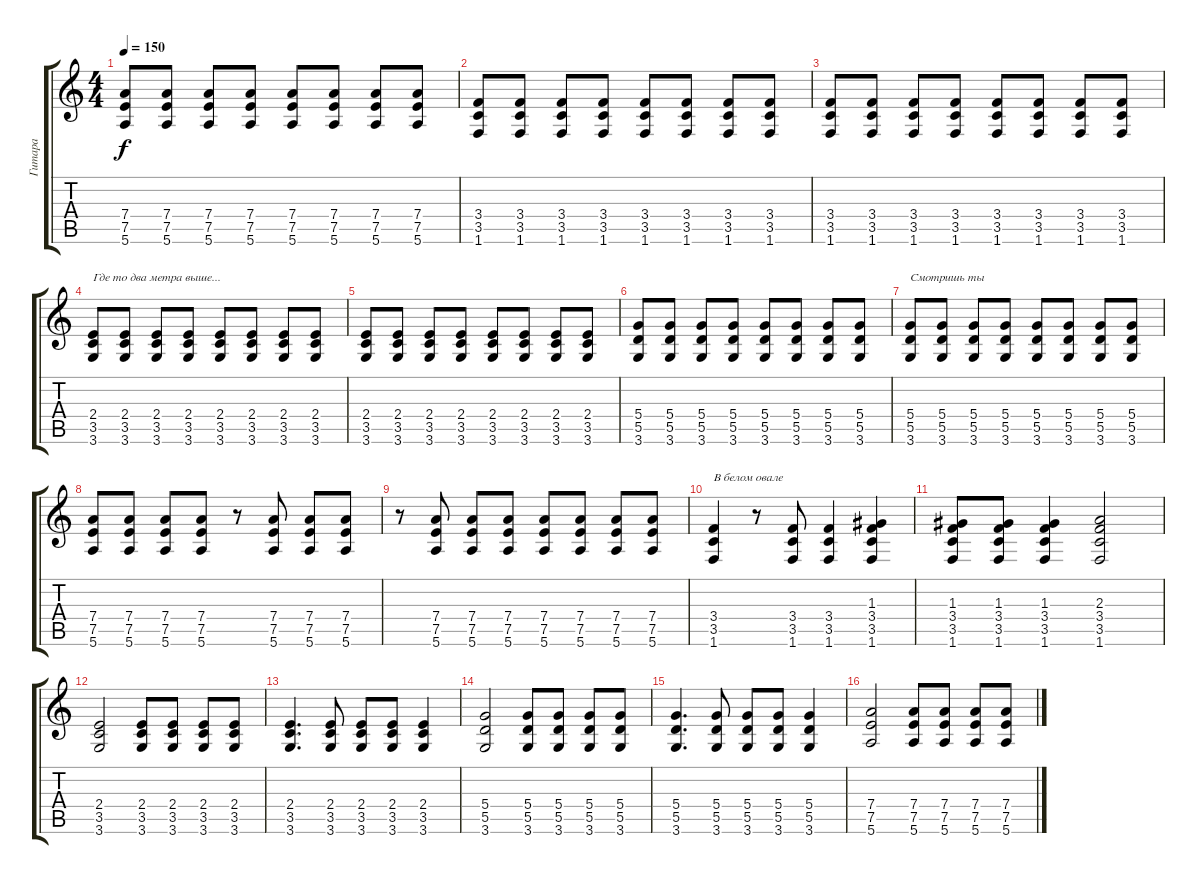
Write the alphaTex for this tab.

\track ("Гитара" "Гитара") {instrument acousticguitarsteel}
\staff {score tabs}
\tuning (E4 B3 G3 D3 A2 E2) {hide}
\ts (4 4)
\tempo 150
\clef g2
\ks c
(7.4 7.5 5.6).8{dy f} (7.4 7.5 5.6).8 (7.4 7.5 5.6).8 (7.4 7.5 5.6).8 (7.4 7.5 5.6).8 (7.4 7.5 5.6).8 (7.4 7.5 5.6).8 (7.4 7.5 5.6).8 |
(3.4 3.5 1.6).8 (3.4 3.5 1.6).8 (3.4 3.5 1.6).8 (3.4 3.5 1.6).8 (3.4 3.5 1.6).8 (3.4 3.5 1.6).8 (3.4 3.5 1.6).8 (3.4 3.5 1.6).8 |
(3.4 3.5 1.6).8 (3.4 3.5 1.6).8 (3.4 3.5 1.6).8 (3.4 3.5 1.6).8 (3.4 3.5 1.6).8 (3.4 3.5 1.6).8 (3.4 3.5 1.6).8 (3.4 3.5 1.6).8 |
(2.4 3.5 3.6).8{txt "Где то два метра выше..."} (2.4 3.5 3.6).8 (2.4 3.5 3.6).8 (2.4 3.5 3.6).8 (2.4 3.5 3.6).8 (2.4 3.5 3.6).8 (2.4 3.5 3.6).8 (2.4 3.5 3.6).8 |
(2.4 3.5 3.6).8 (2.4 3.5 3.6).8 (2.4 3.5 3.6).8 (2.4 3.5 3.6).8 (2.4 3.5 3.6).8 (2.4 3.5 3.6).8 (2.4 3.5 3.6).8 (2.4 3.5 3.6).8 |
(5.4 5.5 3.6).8 (5.4 5.5 3.6).8 (5.4 5.5 3.6).8 (5.4 5.5 3.6).8 (5.4 5.5 3.6).8 (5.4 5.5 3.6).8 (5.4 5.5 3.6).8 (5.4 5.5 3.6).8 |
(5.4 5.5 3.6).8{txt "Смотришь ты"} (5.4 5.5 3.6).8 (5.4 5.5 3.6).8 (5.4 5.5 3.6).8 (5.4 5.5 3.6).8 (5.4 5.5 3.6).8 (5.4 5.5 3.6).8 (5.4 5.5 3.6).8 |
(7.4 7.5 5.6).8 (7.4 7.5 5.6).8 (7.4 7.5 5.6).8 (7.4 7.5 5.6).8 r.8 (7.4 7.5 5.6).8 (7.4 7.5 5.6).8 (7.4 7.5 5.6).8 |
r.8 (7.4 7.5 5.6).8 (7.4 7.5 5.6).8 (7.4 7.5 5.6).8 (7.4 7.5 5.6).8 (7.4 7.5 5.6).8 (7.4 7.5 5.6).8 (7.4 7.5 5.6).8 |
(3.4 3.5 1.6).4{txt "В белом овале"} r.8 (3.4 3.5 1.6).8 (3.4 3.5 1.6).4 (1.3 3.4 3.5 1.6).4 |
(1.3 3.4 3.5 1.6).8 (1.3 3.4 3.5 1.6).8 (1.3 3.4 3.5 1.6).4 (2.3 3.4 3.5 1.6).2 |
(2.4 3.5 3.6).2 (2.4 3.5 3.6).8 (2.4 3.5 3.6).8 (2.4 3.5 3.6).8 (2.4 3.5 3.6).8 |
(2.4 3.5 3.6).4{d} (2.4 3.5 3.6).8 (2.4 3.5 3.6).8 (2.4 3.5 3.6).8 (2.4 3.5 3.6).4 |
(5.4 5.5 3.6).2 (5.4 5.5 3.6).8 (5.4 5.5 3.6).8 (5.4 5.5 3.6).8 (5.4 5.5 3.6).8 |
(5.4 5.5 3.6).4{d} (5.4 5.5 3.6).8 (5.4 5.5 3.6).8 (5.4 5.5 3.6).8 (5.4 5.5 3.6).4 |
(7.4 7.5 5.6).2 (7.4 7.5 5.6).8 (7.4 7.5 5.6).8 (7.4 7.5 5.6).8 (7.4 7.5 5.6).8
